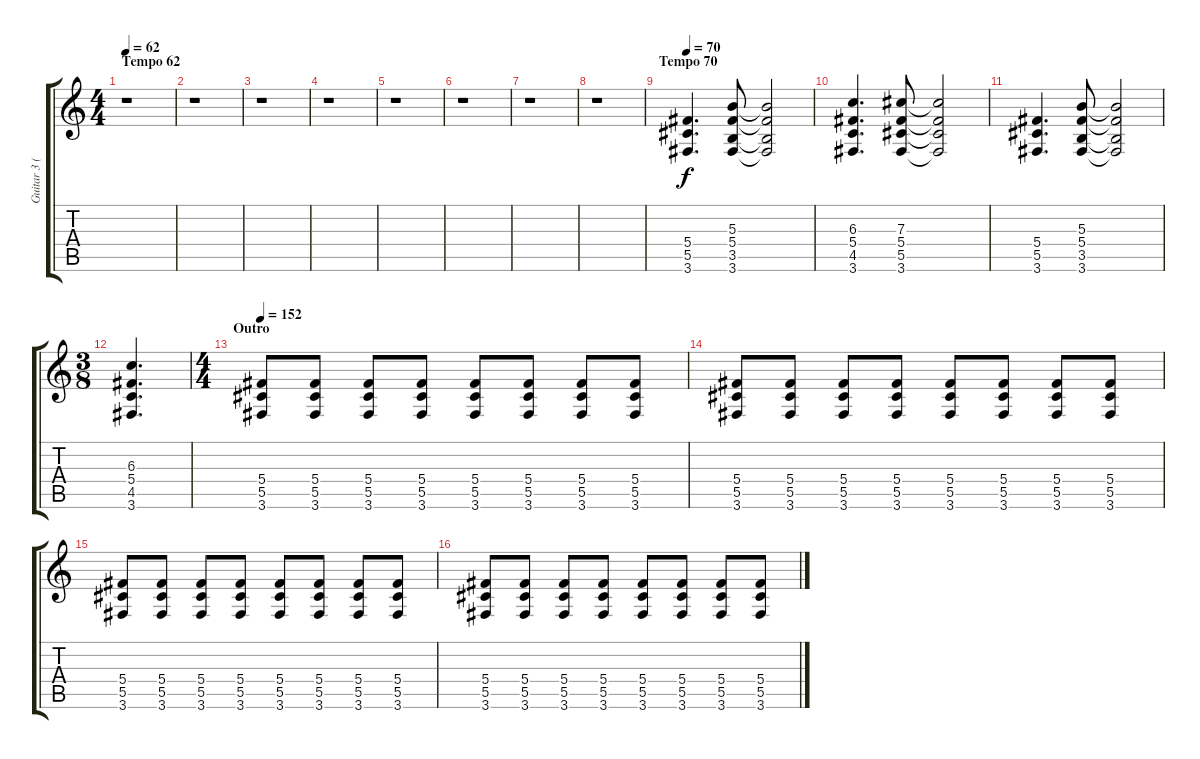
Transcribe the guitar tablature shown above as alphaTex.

\track ("Guitar 3 (Izzy)" "Guitar 3 (") {instrument overdrivenguitar}
\staff {score tabs}
\tuning (Eb4 Bb3 Gb3 Db3 Ab2 Eb2) {hide}
\ts (4 4)
\section ("" "Tempo 62")
\tempo 62
\clef g2
\ks c
r.1{dy f} |
r.1 |
r.1 |
r.1 |
r.1 |
r.1 |
r.1 |
r.1 |
\section ("" "Tempo 70")
\tempo 70
(5.4 5.5 3.6).4{d} (5.3 5.4 3.5 3.6).8 (5.3{t} 5.4{t} 3.5{t} 3.6{t}).2 |
(6.3 5.4 4.5 3.6).4{d} (7.3 5.4 5.5 3.6).8 (7.3{t} 5.4{t} 5.5{t} 3.6{t}).2 |
(5.4 5.5 3.6).4{d} (5.3 5.4 3.5 3.6).8 (5.3{t} 5.4{t} 3.5{t} 3.6{t}).2 |
\ts (3 8)
(6.3 5.4 4.5 3.6).4{d} |
\ts (4 4)
\section ("" "Outro")
\tempo 152
(5.4 5.5 3.6).8 (5.4 5.5 3.6).8 (5.4 5.5 3.6).8 (5.4 5.5 3.6).8 (5.4 5.5 3.6).8 (5.4 5.5 3.6).8 (5.4 5.5 3.6).8 (5.4 5.5 3.6).8 |
(5.4 5.5 3.6).8 (5.4 5.5 3.6).8 (5.4 5.5 3.6).8 (5.4 5.5 3.6).8 (5.4 5.5 3.6).8 (5.4 5.5 3.6).8 (5.4 5.5 3.6).8 (5.4 5.5 3.6).8 |
(5.4 5.5 3.6).8 (5.4 5.5 3.6).8 (5.4 5.5 3.6).8 (5.4 5.5 3.6).8 (5.4 5.5 3.6).8 (5.4 5.5 3.6).8 (5.4 5.5 3.6).8 (5.4 5.5 3.6).8 |
(5.4 5.5 3.6).8 (5.4 5.5 3.6).8 (5.4 5.5 3.6).8 (5.4 5.5 3.6).8 (5.4 5.5 3.6).8 (5.4 5.5 3.6).8 (5.4 5.5 3.6).8 (5.4 5.5 3.6).8
